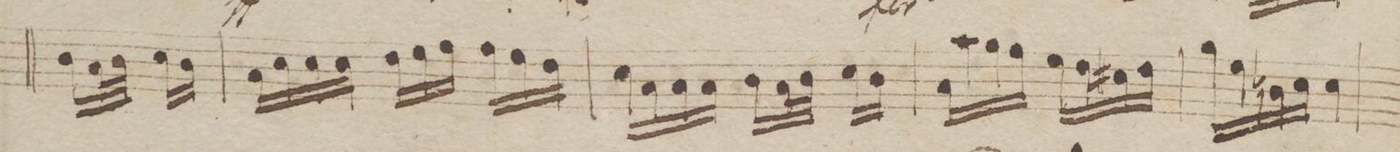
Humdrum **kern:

**kern	**dynam
*I"Violio 1mo	*
*clefG2	*
*k[b-]	*
*M2/4	*
16b-\LL	.
32a\L	.
32b-\JJJ	.
16cc\LL	.
16b-\JJ	.
=187	=187
16a\LL	.
16cc\	.
16cc\	.
16cc\JJ	.
24dd\LL	.
24ee\	.
24ff\JJ	.
24ff\LL	.
24ee\	.
24dd\JJ	.
=188	=188
16cc\LL	.
16a\	.
16a\	.
16a\JJ	.
16b-\LL	.
32a\L	.
32b-\JJJ	.
16cc\LL	.
16b-\JJ	.
=189	=189
16a\LL	.
16aa\	.
16gg\	.
16ff\JJ	.
16ee\LL	.
16dd\	.
16cc#X\	.
16dd\JJ	.
=190	=190
16gg\LL	.
16ee\	.
16bn\	.
16cc\JJ	.
4cc\	.
=191	=191
*-	*-
